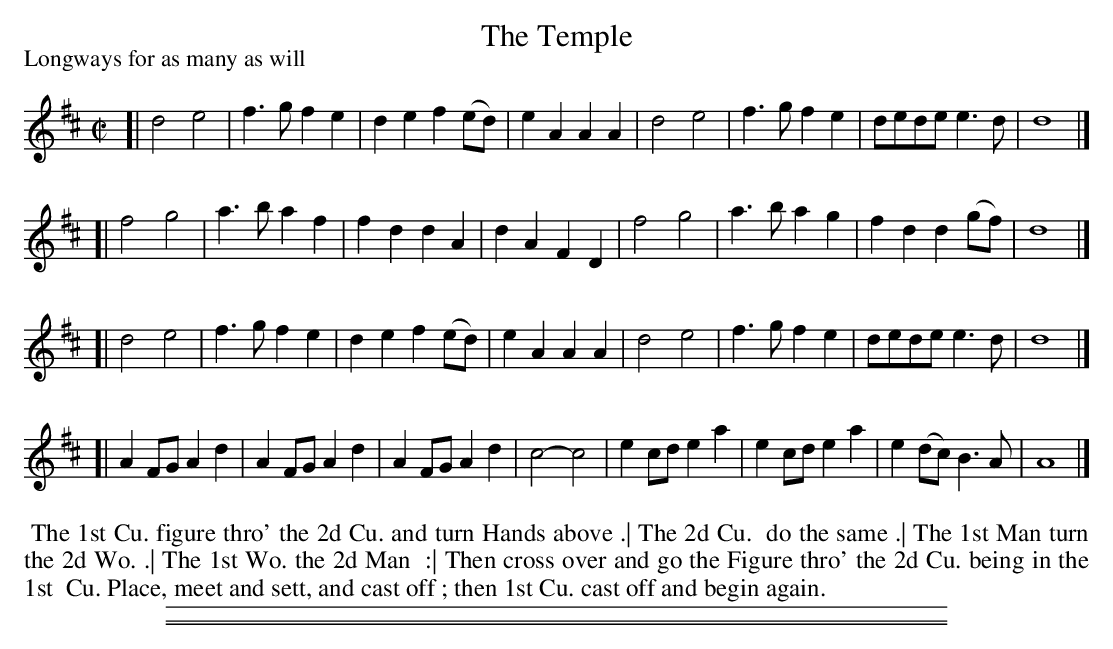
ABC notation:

X:1
T: The Temple
P: Longways for as many as will
M: C|
L: 1/4
K: D
[|\
d2 e2 | f>g fe | de f(e/d/) | eA AA |\
d2 e2 | f>g fe | d/e/d/e/ e>d | d4 |]
[|\
f2 g2 | a>b af | fd dA | dA FD |\
f2 g2 | a>b ag | fd d(g/f/) | d4 |]
[|\
d2 e2 | f>g fe | de f(e/d/) | eA AA |\
d2 e2 | f>g fe | d/e/d/e/ e>d | d4 |]
[|\
AF/G/ Ad | AF/G/ Ad | AF/G/ Ad | c2- c2 |\
ec/d/ ea | ec/d/ ea | e(d/c/) B>A | A4 |]
